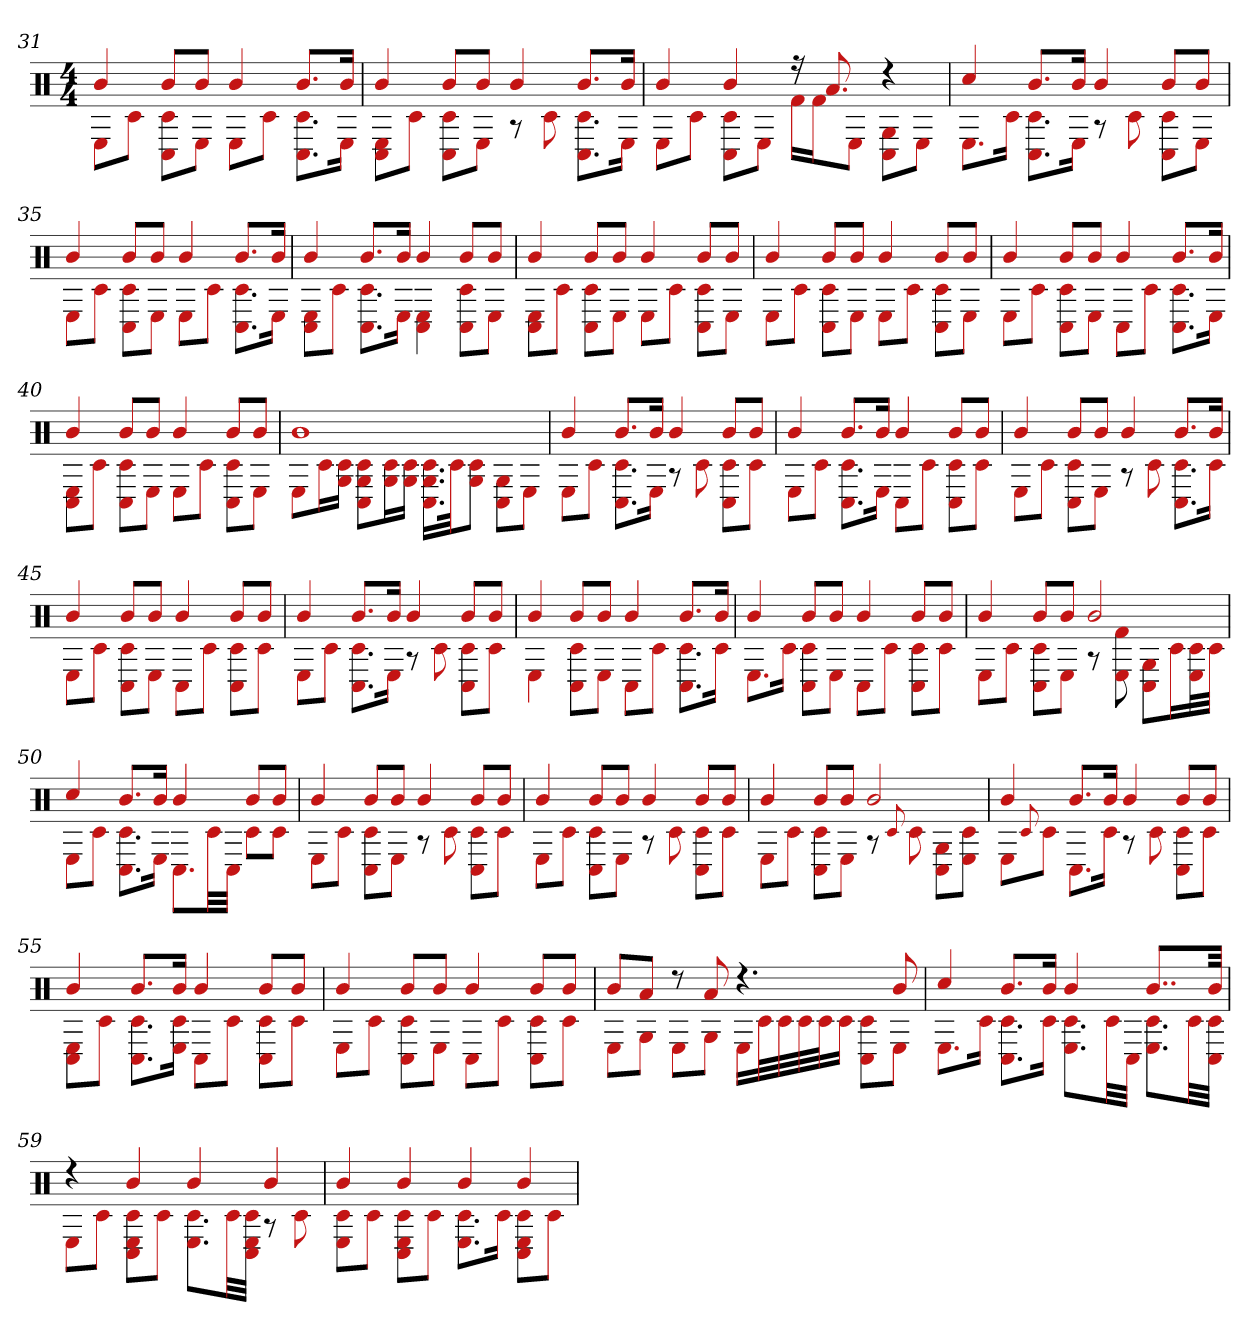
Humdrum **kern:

**kern
*part1
*staff1
*clefX
*k[]
*M4/4
=31
*^
4b	8EL
.	8c#J
8bL	8C# 8c#L
8bJ	8EJ
4b	8EL
.	8c#J
8.bL	8.C# 8.c#L
16bJk	16EJk
=32	=32
4b	8C# 8EL
.	8c#J
8bL	8C# 8c#L
8bJ	8EJ
4b	8r
.	8c#
8.bL	8.C# 8.c#L
16bJk	16EJk
=33	=33
4b	8EL
.	8c#J
4b	8c# 8C#L
.	8EJ
16r	16f#LL
8.a	16f#J
.	8EJ
4r	8C# 8GL
.	8EJ
=34	=34
4cc#	8.EL
.	16c#Jk
8.bL	8.C# 8.c#L
16bJk	16EJk
4b	8r
.	8c#
8bL	8C# 8c#L
8bJ	8EJ
=35	=35
4b	8EL
.	8c#J
8bL	8C# 8c#L
8bJ	8EJ
4b	8EL
.	8c#J
8.bL	8.C# 8.c#L
16bJk	16EJk
=36	=36
4b	8C# 8EL
.	8c#J
8.bL	8.C# 8.c#L
16bJk	16EJk
4b	4C# 4E
8bL	8C# 8c#L
8bJ	8EJ
=37	=37
4b	8C# 8EL
.	8c#J
8bL	8C# 8c#L
8bJ	8EJ
4b	8EL
.	8c#J
8bL	8C# 8c#L
8bJ	8EJ
=38	=38
4b	8EL
.	8c#J
8bL	8C# 8c#L
8bJ	8EJ
4b	8EL
.	8c#J
8bL	8C# 8c#L
8bJ	8EJ
=39	=39
4b	8EL
.	8c#J
8bL	8C# 8c#L
8bJ	8EJ
4b	8C#L
.	8c#J
8.bL	8.C# 8.c#L
16bJk	16EJk
=40	=40
4b	8C# 8EL
.	8c#J
8bL	8C# 8c#L
8bJ	8EJ
4b	8EL
.	8c#J
8bL	8C# 8c#L
8bJ	8EJ
=41	=41
1b	8EL
.	16c#L
.	16G 16c#JJ
.	8C# 8c# 8GL
.	16c# 16GL
.	16c# 16GJJ
.	16.C# 16.c# 16.GLL
.	32c#Jk
.	8G 8c#J
.	8G 8C#L
.	8EJ
=42	=42
4b	8EL
.	8c#J
8.bL	8.C# 8.c#L
16bJk	16EJk
4b	8r
.	8c#
8bL	8C# 8c#L
8bJ	8c#J
=43	=43
4b	8EL
.	8c#J
8.bL	8.C# 8.c#L
16bJk	16EJk
4b	8C#L
.	8c#J
8bL	8C# 8c#L
8bJ	8c#J
=44	=44
4b	8EL
.	8c#J
8bL	8C# 8c#L
8bJ	8EJ
4b	8r
.	8c#
8.bL	8.C# 8.c#L
16bJk	16c#Jk
=45	=45
4b	8EL
.	8c#J
8bL	8C# 8c#L
8bJ	8EJ
4b	8C#L
.	8c#J
8bL	8C# 8c#L
8bJ	8c#J
=46	=46
4b	8EL
.	8c#J
8.bL	8.C# 8.c#L
16bJk	16EJk
4b	8r
.	8c#
8bL	8C# 8c#L
8bJ	8c#J
=47	=47
4b	4E
8bL	8C# 8c#L
8bJ	8EJ
4b	8C#L
.	8c#J
8.bL	8.C# 8.c#L
16bJk	16c#Jk
=48	=48
4b	8.EL
.	16c#Jk
8bL	8C# 8c#L
8bJ	8EJ
4b	8C#L
.	8c#J
8bL	8C# 8c#L
8bJ	8c#J
=49	=49
4b	8EL
.	8c#J
8bL	8C# 8c#L
8bJ	8EJ
2b	8r
.	8f# 8E
.	8C# 8GL
.	16c#L
.	32E 32c#L
.	32c#JJJ
=50	=50
4cc#	8EL
.	8c#J
8.bL	8.C# 8.c#L
16bJk	16EJk
4b	8.C#L
.	32c#LL
.	32C#JJJ
8bL	8c#L
8bJ	8c#J
=51	=51
4b	8EL
.	8c#J
8bL	8C# 8c#L
8bJ	8EJ
4b	8r
.	8c#
8bL	8C# 8c#L
8bJ	8c#J
=52	=52
4b	8EL
.	8c#J
8bL	8C# 8c#L
8bJ	8EJ
4b	8r
.	8c#
8bL	8C# 8c#L
8bJ	8c#J
=53	=53
4b	8EL
.	8c#J
8bL	8C# 8c#L
8bJ	8EJ
2b	8r
.	8qqc#
.	8c#
.	8C# 8GL
.	8c# 8EJ
=54	=54
4b	8EL
.	8qqc#
.	8c#J
8.bL	8.C#L
16bJk	16c#Jk
4b	8r
.	8c#
8bL	8C# 8c#L
8bJ	8c#J
=55	=55
4b	8C# 8EL
.	8c#J
8.bL	8.c# 8.C#L
16bJk	16E 16c#Jk
4b	8C#L
.	8c#J
8bL	8C# 8c#L
8bJ	8c#J
=56	=56
4b	8EL
.	8c#J
8bL	8C# 8c#L
8bJ	8EJ
4b	8C#L
.	8c#J
8bL	8C# 8c#L
8bJ	8c#J
=57	=57
8bL	8EL
8aJ	8GJ
8r	8EL
8a	8GJ
4.r	16ELL
.	32c#L
.	32c#
.	32c#
.	32c#J
.	16c#JJ
.	8C# 8c#L
8b	8EJ
=58	=58
4cc#	8.EL
.	16c#Jk
8.bL	8.C# 8.c#L
16bJk	16c#Jk
4b	8.E 8.c#L
.	32c#LL
.	32C#JJJ
8..bL	8.E 8.c#L
.	32c#LL
32bJkk	32C# 32c#JJJ
=59	=59
4r	8EL
.	8c#J
4b	8C# 8c# 8EL
.	8c#J
4b	8.E 8.c#L
.	32c#LL
.	32C# 32c# 32EJJJ
4b	8r
.	8c#
=60	=60
4b	8E 8c#L
.	8c#J
4b	8C# 8E 8c#L
.	8c#J
4b	8.c# 8.EL
.	16c#Jk
4b	8C# 8c# 8EL
.	8c#J
*v	*v
=
*-
